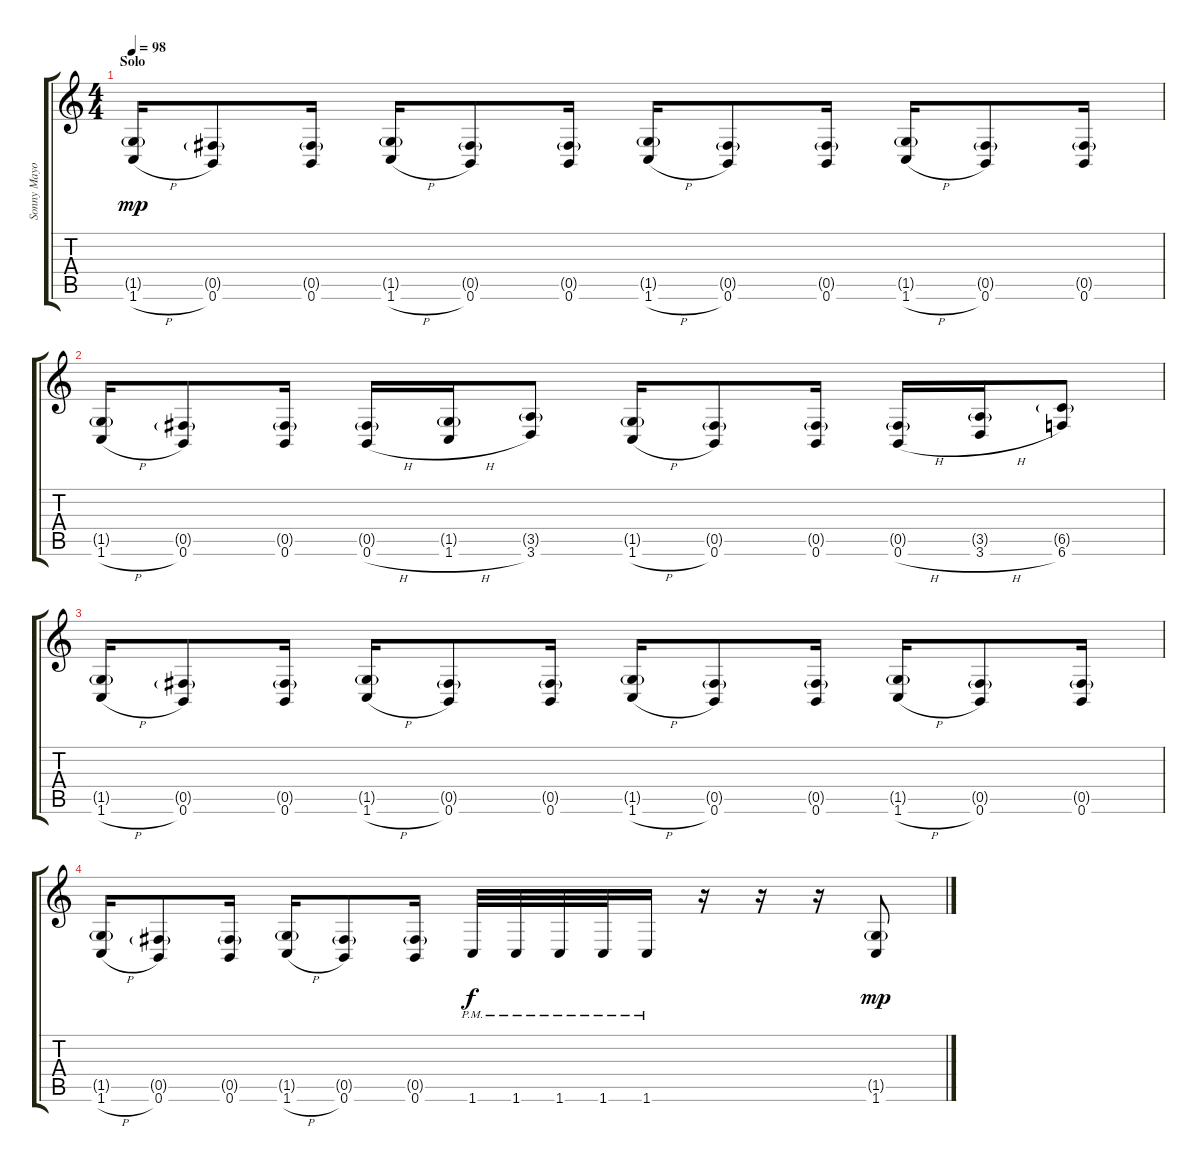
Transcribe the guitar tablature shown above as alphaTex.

\track ("Sonny Mayo/Clint Lowery" "Sonny Mayo") {instrument distortionguitar}
\staff {score tabs}
\tuning (Db4 Ab3 E3 B2 Gb2 B1) {hide}
\ts (4 4)
\section ("" "Solo")
\tempo 98
\clef g2
\ks c
(1.5{g} 1.6{h}).16{dy mp} (0.5{g} 0.6).8 (0.5{g} 0.6).16 (1.5{g} 1.6{h}).16 (0.5{g} 0.6).8 (0.5{g} 0.6).16 (1.5{g} 1.6{h}).16 (0.5{g} 0.6).8 (0.5{g} 0.6).16 (1.5{g} 1.6{h}).16 (0.5{g} 0.6).8 (0.5{g} 0.6).16 |
(1.5{g} 1.6{h}).16 (0.5{g} 0.6).8 (0.5{g} 0.6).16 (0.5{g} 0.6{h}).16 (1.5{g} 1.6{h}).16 (3.5{g} 3.6).8 (1.5{g} 1.6{h}).16 (0.5{g} 0.6).8 (0.5{g} 0.6).16 (0.5{g} 0.6{h}).16 (3.5{g} 3.6{h}).16 (6.5{g} 6.6).8 |
(1.5{g} 1.6{h}).16 (0.5{g} 0.6).8 (0.5{g} 0.6).16 (1.5{g} 1.6{h}).16 (0.5{g} 0.6).8 (0.5{g} 0.6).16 (1.5{g} 1.6{h}).16 (0.5{g} 0.6).8 (0.5{g} 0.6).16 (1.5{g} 1.6{h}).16 (0.5{g} 0.6).8 (0.5{g} 0.6).16 |
(1.5{g} 1.6{h}).16 (0.5{g} 0.6).8 (0.5{g} 0.6).16 (1.5{g} 1.6{h}).16 (0.5{g} 0.6).8 (0.5{g} 0.6).16 1.6{pm}.32{dy f} 1.6{pm}.32 1.6{pm}.32 1.6{pm}.32 1.6{pm}.16 r.16 r.16 r.16 (1.5{g} 1.6).8{dy mp}
